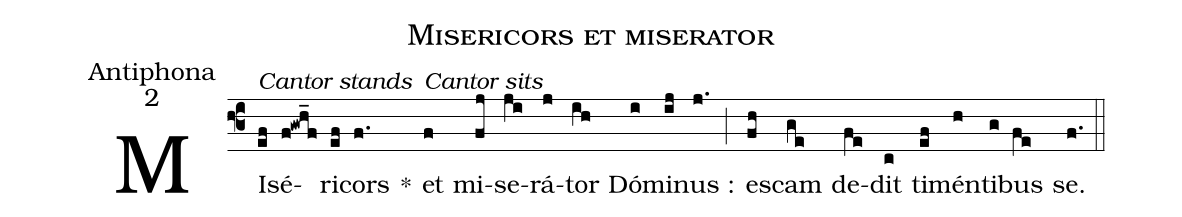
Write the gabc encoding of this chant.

name:Misericors et miserator;
office-part:Antiphona;
mode:2;
%%
(f3) MI(ef[alt:Cantor stands])sé(f!gwh_f)ri(ef)cors(f.) *() et(f[alt:Cantor sits]) mi(fj)se(ji)rá(j)tor(ih) Dó(i)mi(ij)nus :(j.) (;) e(fh)scam(ge) de(fe)dit(c) ti(ef)mén(h)ti(g)bus(fe) se.(f.) (::)
